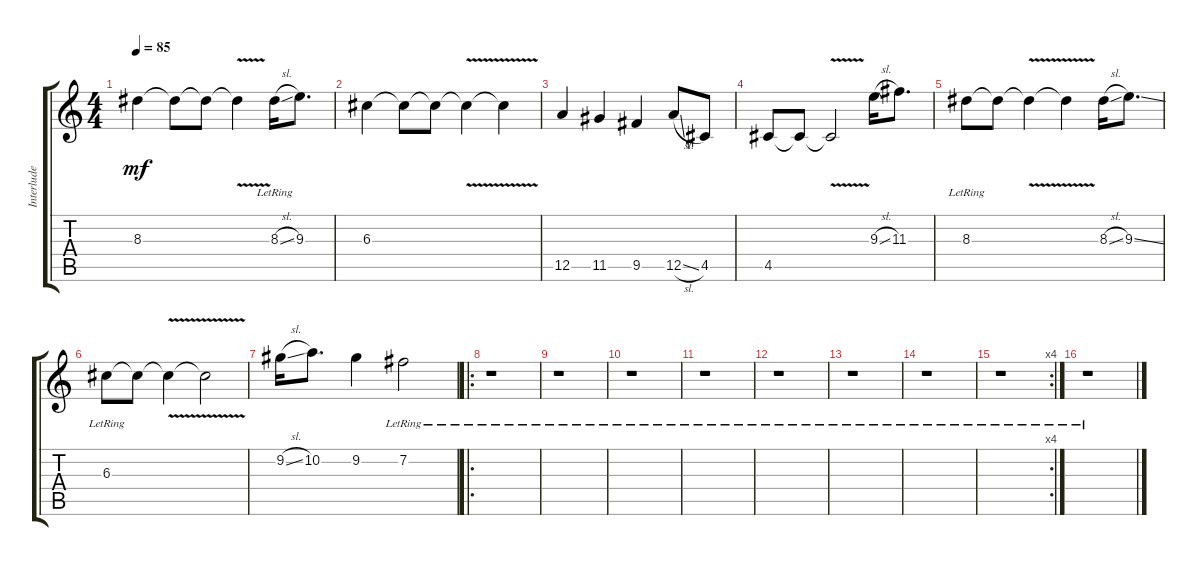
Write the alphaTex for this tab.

\track ("Interlude Guitar" "Interlude ") {instrument electricguitarjazz}
\staff {score tabs}
\tuning (E4 B3 G3 D3 A2 E2) {hide}
\ts (4 4)
\tempo 85
\clef g2
\ks c
8.3.4{dy mf} 8.3{t}.8 8.3{t}.8 8.3{v t}.4 8.3{sl lr}.16 9.3.8{d} |
6.3.4 6.3{t}.8 6.3{t}.8 6.3{v t}.4 6.3{t}.4 |
12.5.4 11.5.4 9.5.4 12.5{sl}.8 4.5.8 |
4.5.8 4.5{t}.8 4.5{v t}.2 9.3{sl}.16 11.3.8{d} |
8.3{lr}.8 8.3{t}.8 8.3{v t}.4 8.3{v t}.4 8.3{sl}.16 9.3{ss}.8{d} |
6.3{lr}.8 6.3{t}.8 6.3{v t}.4 6.3{v t}.2 |
9.2{sl}.16 10.2.8{d} 9.2.4 7.2{lr}.2 |
\ro
r.1 |
r.1 |
r.1 |
r.1 |
r.1 |
r.1 |
r.1 |
\rc 4
r.1 |
r.1
